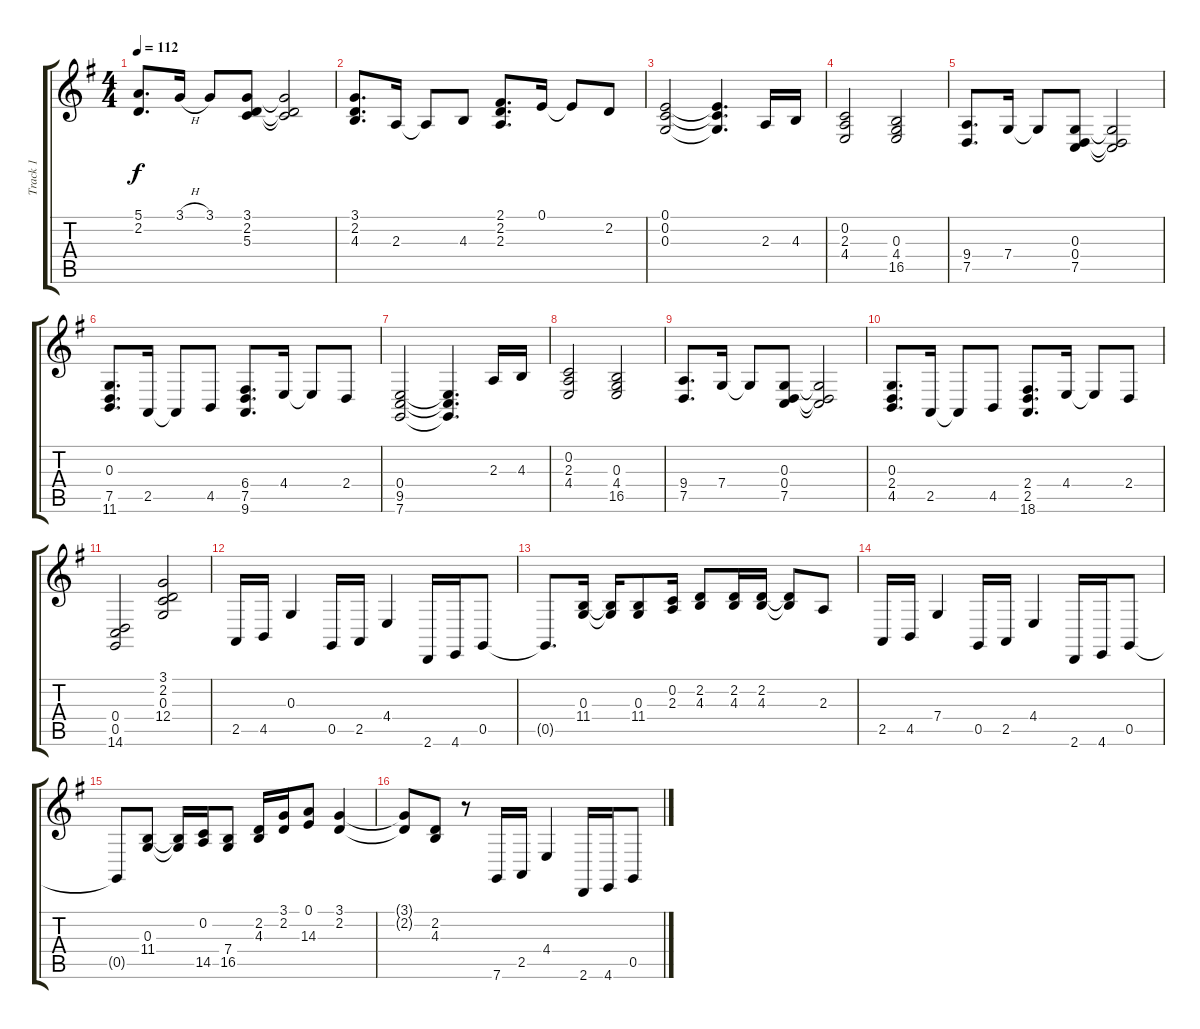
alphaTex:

\track ("Track 1" "Track 1") {instrument brightacousticpiano}
\staff {score tabs}
\tuning (E4 C4 G3 C3 G2 C2) {hide}
\ts (4 4)
\tempo 112
\clef g2
\ks g
(5.1 2.2).8{d dy f beam merge} 3.1{h}.16 3.1.8 (3.1 2.2 5.3).8 (3.1{t} 2.2{t} 5.3{t}).2 |
(3.1 2.2 4.3).8{d} 2.3.16 2.3{t}.8 4.3.8 (2.1 2.2 2.3).8{d} 0.1.16 0.1{t}.8 2.2.8 |
(0.1 0.2 0.3).2 (0.1{t} 0.2{t} 0.3{t}).4{d} 2.3.16 4.3.16 |
(0.2 2.3 4.4).2 (0.3 4.4 16.5).2 |
(9.4 7.5).8{d} 7.4.16{beam split} 7.4{t}.8 (0.3 0.4 7.5).8 (0.3{t} 0.4{t} 7.5{t}).2 |
(0.3 7.5 11.6).8{d} 2.5.16 2.5{t}.8 4.5.8 (6.4 7.5 9.6).8{d} 4.4.16 4.4{t}.8 2.4.8 |
(0.4 9.5 7.6).2 (0.4{t} 9.5{t} 7.6{t}).4{d} 2.3.16 4.3.16 |
(0.2 2.3 4.4).2 (0.3 4.4 16.5).2 |
(9.4 7.5).8{d} 7.4.16{beam split} 7.4{t}.8 (0.3 0.4 7.5).8 (0.3{t} 0.4{t} 7.5{t}).2 |
(0.3 2.4 4.5).8{d} 2.5.16 2.5{t}.8 4.5.8 (2.4 2.5 18.6).8{d} 4.4.16 4.4{t}.8 2.4.8 |
(0.4 0.5 14.6).2 (3.1 2.2 0.3 12.4).2 |
2.5.16 4.5.16 0.3.4 0.5.16 2.5.16 4.4.4 2.6.16 4.6.16 0.5.8 |
0.5{t}.8{d} (0.3 11.4).16 (0.3{t} 11.4{t}).16 (0.3 11.4).8 (0.2 2.3).16 (2.2 4.3).8 (2.2 4.3).16 (2.2 4.3).16 (2.2{t} 4.3{t}).8 2.3.8 |
2.5.16 4.5.16 7.4.4 0.5.16 2.5.16 4.4.4 2.6.16 4.6.16 0.5.8 |
0.5{t}.8 (0.3 11.4).8 (0.3{t} 11.4{t}).16 (0.2 14.5).16{beam merge} (7.4 16.5).8 (2.2 4.3).16{beam merge} (3.1 2.2).16{beam merge} (0.1 14.3).8 (3.1 2.2).4 |
(3.1{t} 2.2{t}).8 (2.2 4.3).8 r.8 7.6.16 2.5.16 4.4.4 2.6.16 4.6.16 0.5.8
